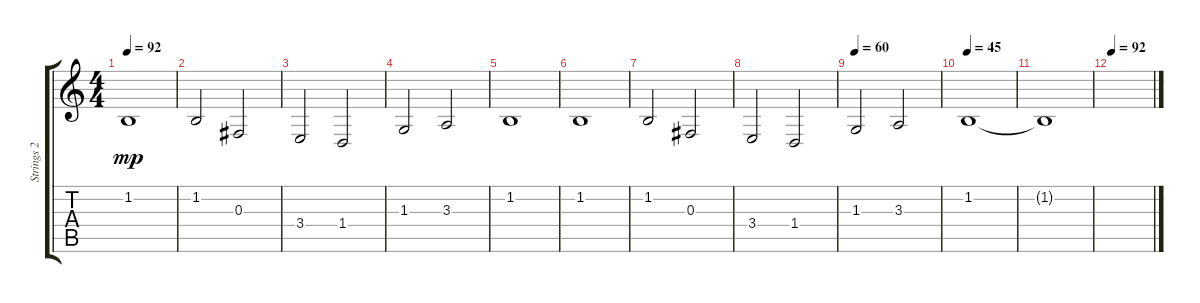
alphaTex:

\track ("Strings 2" "Strings 2") {instrument stringensemble1}
\staff {score tabs}
\tuning (Eb4 Bb3 Gb3 Db3 Ab2 Eb2) {hide}
\ts (4 4)
\tempo 92
\clef g2
\ks c
1.2.1{dy mp} |
1.2.2 0.3.2 |
3.4.2 1.4.2 |
1.3.2 3.3.2 |
1.2.1 |
1.2.1 |
1.2.2 0.3.2 |
3.4.2 1.4.2 |
\tempo 60
1.3.2 3.3.2 |
\tempo 45
1.2.1 |
1.2{t}.1 |
\tempo 92
